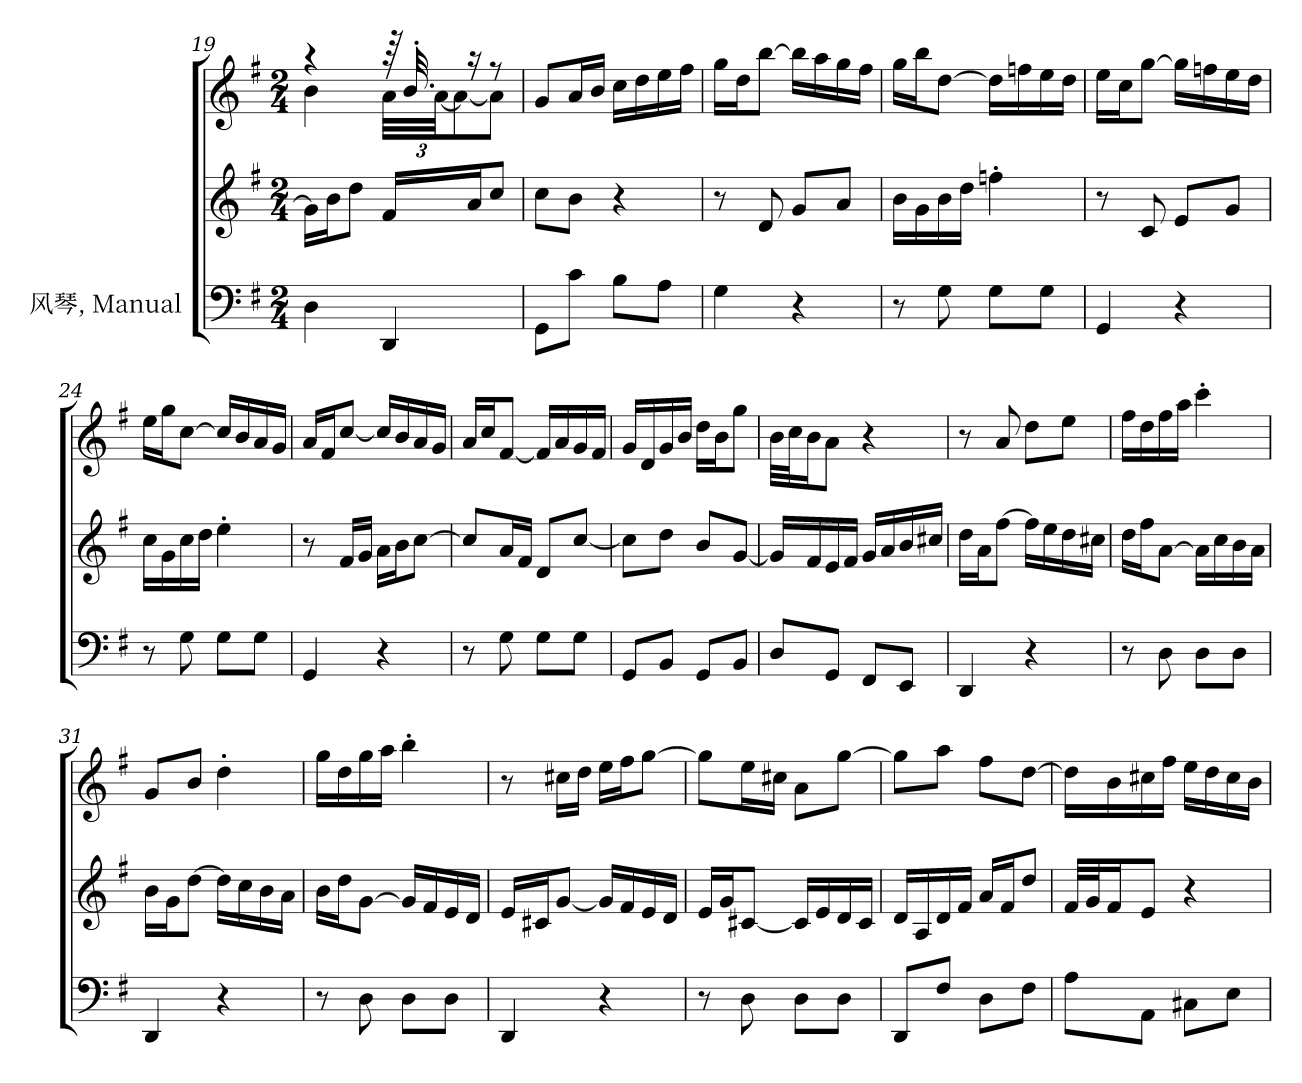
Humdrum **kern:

**kern	**kern	**kern
*part1	*part1	*part1
*staff3	*staff2	*staff1
*I"风琴, Manual	*	*
!!LO:LB:g=z
*clefF4	*clefG2	*clefG2
*k[f#]	*k[f#]	*k[f#]
*M2/4	*M2/4	*M2/4
=19	=19	=19
*	*	*^
4D\	16g\LL]	4r	4b\
.	16b\J	.	.
.	8dd\J	.	.
*	*	*	*Xbrackettup
4DD/	16f#/LL	64r	48a\LLL
.	.	32.b'/	.
.	.	.	[48a\JJ
.	.	.	12a\_
.	16a/J	16r	.
.	8cc/J	8r	8a\J]
*	*	*v	*v
=20	=20	=20
8GG\L	8cc\L	8g/L
8c\J	8b\J	16a/L
.	.	16b/JJ
8B\L	4r	16cc\LL
.	.	16dd\
8A\J	.	16ee\
.	.	16ff#\JJ
=21	=21	=21
4G\	8r	16gg\LL
.	.	16dd\J
.	8d/	[8bb\J
4r	8g/L	16bb\LL]
.	.	16aa\
.	8a/J	16gg\
.	.	16ff#\JJ
=22	=22	=22
8r	16b\LL	16gg\LL
.	16g\	16bb\J
8G\	16b\	[8dd\J
.	16dd\JJ	.
8G\L	4ffn'\	16dd\LL]
.	.	16ffn\
8G\J	.	16ee\
.	.	16dd\JJ
!!LO:PB:g=z
=23	=23	=23
4GG/	8r	16ee\LL
.	.	16cc\J
.	8c/	[8gg\J
4r	8e/L	16gg\LL]
.	.	16ffn\
.	8g/J	16ee\
.	.	16dd\JJ
=24	=24	=24
8r	16cc\LL	16ee\LL
.	16g\	16gg\J
8G\	16cc\	[8cc\J
.	16dd\JJ	.
8G\L	4ee'\	16cc/LL]
.	.	16b/
8G\J	.	16a/
.	.	16g/JJ
=25	=25	=25
4GG/	8r	16a/LL
.	.	16f#/J
.	16f#/LL	[8cc/J
.	16g/JJ	.
4r	16a\LL	16cc/LL]
.	16b\J	16b/
.	[8cc\J	16a/
.	.	16g/JJ
=26	=26	=26
8r	8cc/L]	16a/LL
.	.	16cc/J
8G\	16a/L	[8f#/J
.	16f#/JJ	.
8G\L	8d/L	16f#/LL]
.	.	16a/
8G\J	[8cc/J	16g/
.	.	16f#/JJ
=27	=27	=27
8GG/L	8cc\L]	16g/LL
.	.	16d/
8BB/J	8dd\J	16g/
.	.	16b/JJ
8GG/L	8b/L	16dd\LL
.	.	16b\J
8BB/J	[8g/J	8gg\J
!!LO:LB:g=z
=28	=28	=28
8D/L	16g/LL]	32b\LLL
.	.	32cc\J
.	16f#/	16b\J
8GG/J	16e/	8a\J
.	16f#/JJ	.
8FF#/L	16g/LL	4r
.	16a/	.
8EE/J	16b/	.
.	16cc#X/JJ	.
=29	=29	=29
4DD/	16dd\LL	8r
.	16a\J	.
.	[8ff#\J	8a/
4r	16ff#\LL]	8dd\L
.	16ee\	.
.	16dd\	8ee\J
.	16cc#X\JJ	.
=30	=30	=30
8r	16dd\LL	16ff#\LL
.	16ff#\J	16dd\
8D\	[8a\J	16ff#\
.	.	16aa\JJ
8D\L	16a\LL]	4ccc'\
.	16cc\	.
8D\J	16b\	.
.	16a\JJ	.
=31	=31	=31
4DD/	16b\LL	8g/L
.	16g\J	.
.	[8dd\J	8b/J
4r	16dd\LL]	4dd'\
.	16cc\	.
.	16b\	.
.	16a\JJ	.
=32	=32	=32
8r	16b\LL	16gg\LL
.	16dd\J	16dd\
8D\	[8g\J	16gg\
.	.	16aa\JJ
8D\L	16g/LL]	4bb'\
.	16f#/	.
8D\J	16e/	.
.	16d/JJ	.
!!LO:LB:g=z
=33	=33	=33
4DD/	16e/LL	8r
.	16c#X/J	.
.	[8g/J	16cc#X\LL
.	.	16dd\JJ
4r	16g/LL]	16ee\LL
.	16f#/	16ff#\J
.	16e/	[8gg\J
.	16d/JJ	.
=34	=34	=34
8r	16e/LL	8gg\L]
.	16g/J	.
8D\	[8c#X/J	16ee\L
.	.	16cc#X\JJ
8D\L	16c#/LL]	8a\L
.	16e/	.
8D\J	16d/	[8gg\J
.	16c#/JJ	.
=35	=35	=35
8DD/L	16d/LL	8gg\L]
.	16A/	.
8F#/J	16d/	8aa\J
.	16f#/JJ	.
8D\L	16a/LL	8ff#\L
.	16f#/J	.
8F#\J	8dd/J	[8dd\J
=36	=36	=36
8A\L	32f#/LLL	16dd\LL]
.	32g/J	.
.	16f#/J	16b\
8AA\J	8e/J	16cc#X\
.	.	16ff#\JJ
8C#X\L	4r	16ee\LL
.	.	16dd\
8E\J	.	16cc#\
.	.	16b\JJ
=	=	=
*-	*-	*-
